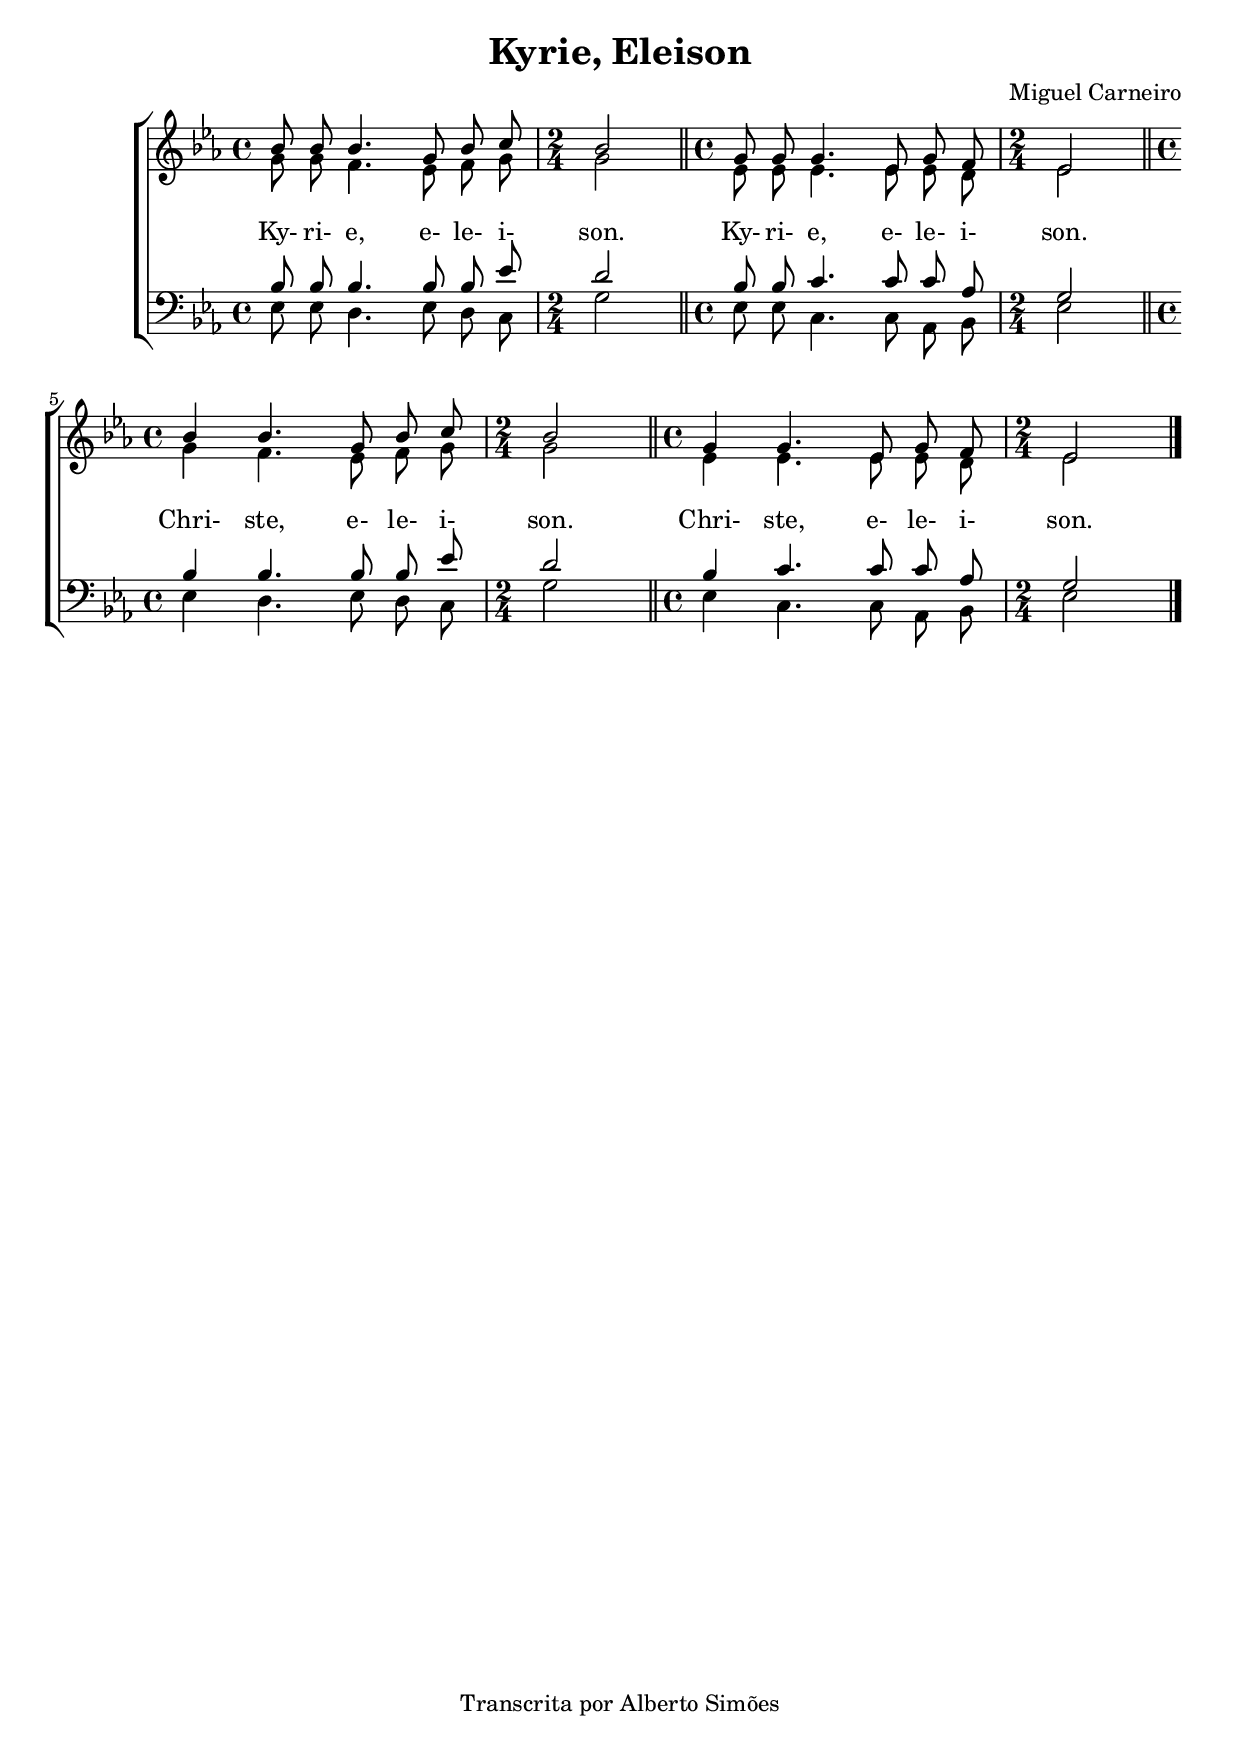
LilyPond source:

\version "2.14.0"

\header {
  title = "Kyrie, Eleison"
  composer = "Miguel Carneiro"
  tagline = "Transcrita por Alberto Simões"
  ocasioes = "actopenitencial"
  seccao   = "actopenitencial"
}

global = {
  \key ees \major
  \time 4/4
}

sopranos = \relative c'' {
  \global
  \autoBeamOff	

  \voiceOne
  bes8 bes bes4. g8 bes c | \time 2/4 bes2 \bar "||"
  \time 4/4 g8 g g4. ees8 g f | \time 2/4 ees2 \bar "||"

  bes'4 bes4. g8 bes c | \time 2/4 bes2 \bar "||"
  \time 4/4 g4 g4. ees8 g f | \time 2/4 ees2 \bar "|."
}

contraltos = \relative c'' {
  \global
  \autoBeamOff
  
  \voiceTwo
  g8 g f4. ees8 f g | \time 2/4 g2 \bar "||"
  \time 4/4 ees8 ees ees4. ees8 ees d | \time 2/4 ees2 \bar "||"

  \time 4/4 g4 f4. ees8 f g | \time 2/4 g2 \bar "||"
  \time 4/4 ees4 ees4. ees8 ees d | \time 2/4 ees2 \bar "|."
}

tenores = \relative c' {
  \global 
  \clef bass
  \autoBeamOff

  \voiceOne

  bes8 bes bes4. bes8 bes  ees | \time 2/4 d2 \bar "||"
  \time 4/4 bes8 bes c4. c8 c aes | \time 2/4 g2 \bar "||"
  
  \time 4/4 bes4 bes4. bes8 bes ees | \time 2/4 d2 \bar "||"
  bes4 c4. c8 c aes | \time 2/4 g2 \bar "|."
}

baixos = \relative c {
  \clef bass 
  \global
  \autoBeamOff

  \voiceTwo
  ees8 ees d4. ees8 d c | \time 2/4 g'2 \bar "||"
  \time 4/4 ees8 ees c4. c8 aes bes | \time 2/4 ees2 \bar "||"

  \time 4/4 ees4 d4. ees8 d c | \time 2/4 g'2 \bar "||"
  ees4 c4. c8 aes bes | \time 2/4 ees2 \bar "|."
}


text = {
  \lyricmode {
    Ky- ri- e, e- le- i- son.
    Ky- ri- e, e- le- i- son.

    Chri- ste, e- le- i- son.
    Chri- ste, e- le- i- son.
  }
}

\score {
  <<
    \new ChoirStaff <<
      \new Staff = "upper" <<
        \new Voice = "S" \sopranos
        \new Voice = "A" \contraltos
      >>
      \new Staff = "lower" <<
        \new Voice = "T" \tenores
        \new Voice = "B" \baixos
      >>
      \new Lyrics \with { alignAboveContext = "lower" } { \lyricsto S \text }
    >>
  >>
  \layout {
    \context {
      \Staff \RemoveEmptyStaves 
      \override VerticalAxisGroup #'remove-first = ##t
    }
    % #(layout-set-staff-size 17)
  }
  \midi {
    \context {
      \Score
      tempoWholesPerMinute = #(ly:make-moment 80 4)
    }
  }
}

\paper {
  ragged-last = ##f
}


